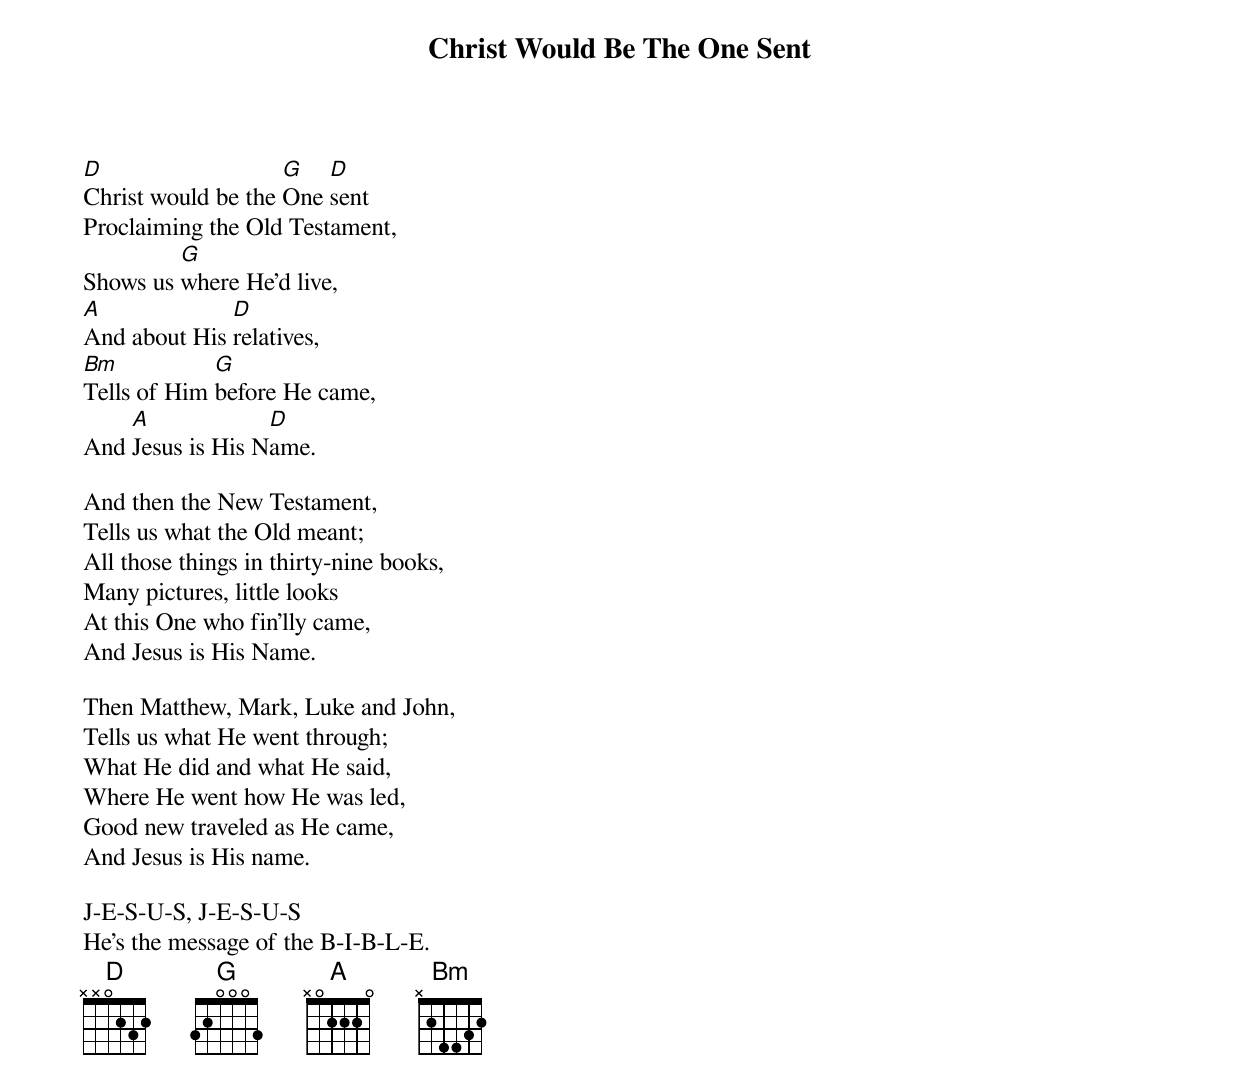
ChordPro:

{title: Christ Would Be The One Sent}


[D]Christ would be the [G]One [D]sent
Proclaiming the Old Testament,
Shows us [G]where He'd live,
[A]And about His [D]relatives,
[Bm]Tells of Him [G]before He came,
And [A]Jesus is His N[D]ame.

And then the New Testament,
Tells us what the Old meant;
All those things in thirty-nine books,
Many pictures, little looks
At this One who fin'lly came,
And Jesus is His Name.

Then Matthew, Mark, Luke and John,
Tells us what He went through;
What He did and what He said,
Where He went how He was led,
Good new traveled as He came,
And Jesus is His name.

J-E-S-U-S, J-E-S-U-S
He's the message of the B-I-B-L-E.
